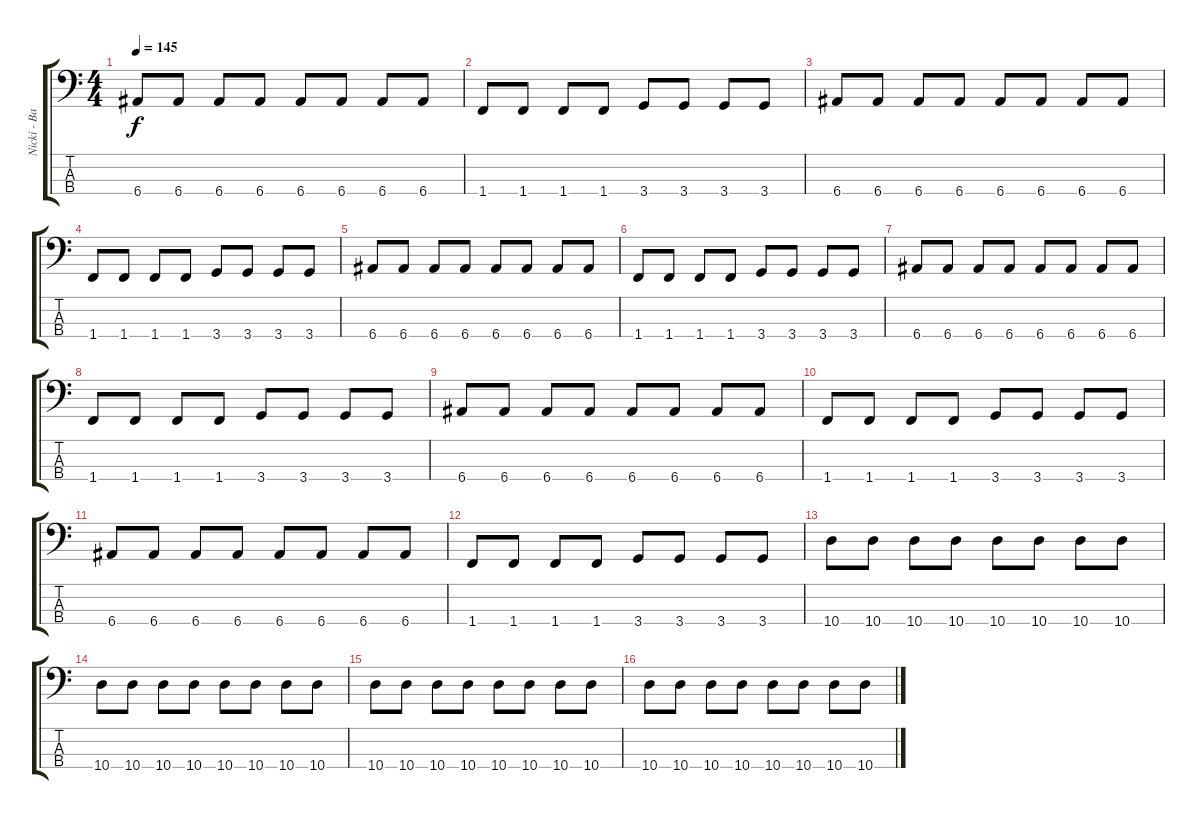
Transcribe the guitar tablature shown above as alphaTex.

\track ("Nicki - Bass" "Nicki - Ba") {instrument electricbassfinger}
\staff {score tabs}
\tuning (G2 D2 A1 E1) {hide}
\ts (4 4)
\tempo 145
\clef f4
\ks c
6.4.8{dy f} 6.4.8 6.4.8 6.4.8 6.4.8 6.4.8 6.4.8 6.4.8 |
1.4.8 1.4.8 1.4.8 1.4.8 3.4.8 3.4.8 3.4.8 3.4.8 |
6.4.8 6.4.8 6.4.8 6.4.8 6.4.8 6.4.8 6.4.8 6.4.8 |
1.4.8 1.4.8 1.4.8 1.4.8 3.4.8 3.4.8 3.4.8 3.4.8 |
6.4.8 6.4.8 6.4.8 6.4.8 6.4.8 6.4.8 6.4.8 6.4.8 |
1.4.8 1.4.8 1.4.8 1.4.8 3.4.8 3.4.8 3.4.8 3.4.8 |
6.4.8 6.4.8 6.4.8 6.4.8 6.4.8 6.4.8 6.4.8 6.4.8 |
1.4.8 1.4.8 1.4.8 1.4.8 3.4.8 3.4.8 3.4.8 3.4.8 |
6.4.8 6.4.8 6.4.8 6.4.8 6.4.8 6.4.8 6.4.8 6.4.8 |
1.4.8 1.4.8 1.4.8 1.4.8 3.4.8 3.4.8 3.4.8 3.4.8 |
6.4.8 6.4.8 6.4.8 6.4.8 6.4.8 6.4.8 6.4.8 6.4.8 |
1.4.8 1.4.8 1.4.8 1.4.8 3.4.8 3.4.8 3.4.8 3.4.8 |
10.4.8 10.4.8 10.4.8 10.4.8 10.4.8 10.4.8 10.4.8 10.4.8 |
10.4.8 10.4.8 10.4.8 10.4.8 10.4.8 10.4.8 10.4.8 10.4.8 |
10.4.8 10.4.8 10.4.8 10.4.8 10.4.8 10.4.8 10.4.8 10.4.8 |
10.4.8 10.4.8 10.4.8 10.4.8 10.4.8 10.4.8 10.4.8 10.4.8
